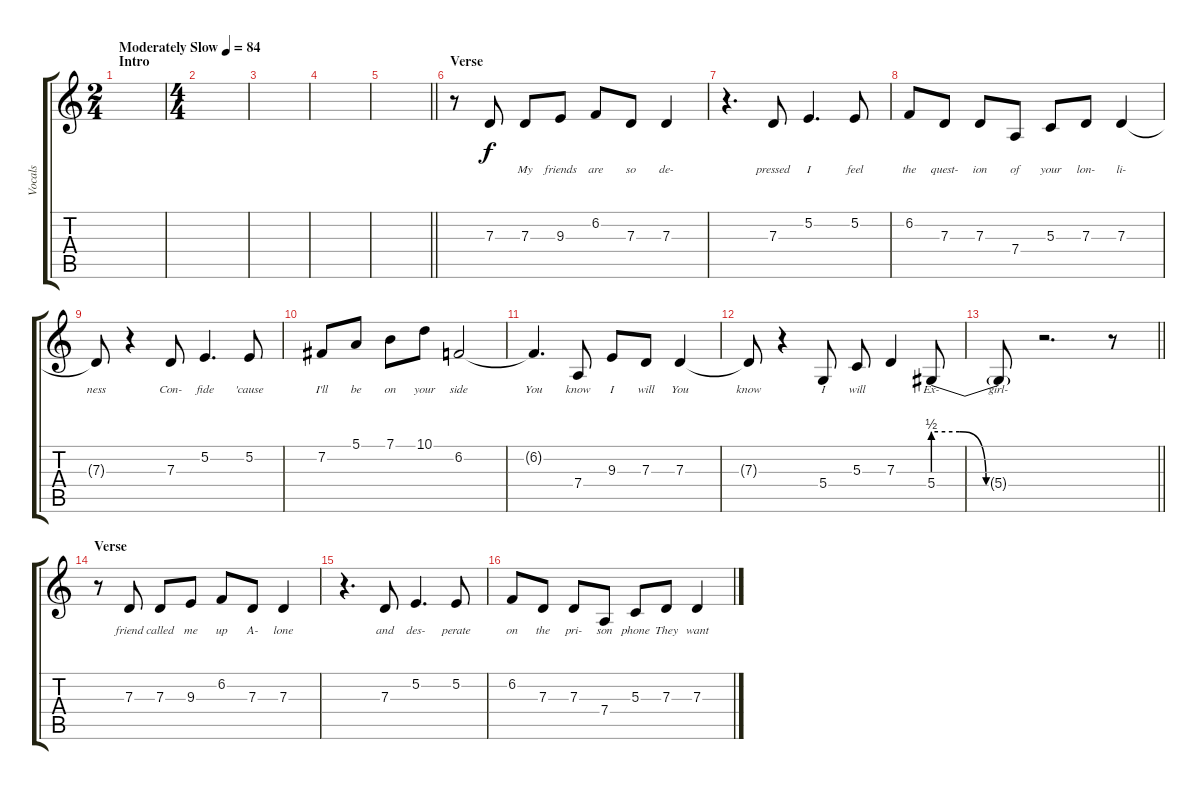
\track ("Vocals" "Vocals") {instrument tangoaccordion}
\staff {score tabs}
\tuning (E4 B3 G3 D3 A2 E2) {hide}
\ts (2 4)
\section ("" "Intro")
\tempo (84 "Moderately Slow")
\clef g2
\ks c
|
\ts (4 4)
|
|
|
\barLineRight lightlight
|
\section ("" "Verse")
r.8 7.3.8{lyrics (0 "") lyrics (1 "") lyrics (2 "") lyrics (3 "") lyrics (4 "")} 7.3.8{lyrics (0 "My") lyrics (1 "") lyrics (2 "") lyrics (3 "") lyrics (4 "")} 9.3.8{lyrics (0 "friends") lyrics (1 "") lyrics (2 "") lyrics (3 "") lyrics (4 "")} 6.2.8{lyrics (0 "are") lyrics (1 "") lyrics (2 "") lyrics (3 "") lyrics (4 "")} 7.3.8{lyrics (0 "so") lyrics (1 "") lyrics (2 "") lyrics (3 "") lyrics (4 "")} 7.3.4{lyrics (0 "de-") lyrics (1 "") lyrics (2 "") lyrics (3 "") lyrics (4 "")} |
r.4{d} 7.3.8{lyrics (0 "pressed") lyrics (1 "") lyrics (2 "") lyrics (3 "") lyrics (4 "")} 5.2.4{d lyrics (0 "I") lyrics (1 "") lyrics (2 "") lyrics (3 "") lyrics (4 "")} 5.2.8{lyrics (0 "feel") lyrics (1 "") lyrics (2 "") lyrics (3 "") lyrics (4 "")} |
6.2.8{lyrics (0 "the") lyrics (1 "") lyrics (2 "") lyrics (3 "") lyrics (4 "")} 7.3.8{lyrics (0 "quest-") lyrics (1 "") lyrics (2 "") lyrics (3 "") lyrics (4 "")} 7.3.8{lyrics (0 "ion") lyrics (1 "") lyrics (2 "") lyrics (3 "") lyrics (4 "")} 7.4.8{lyrics (0 "of") lyrics (1 "") lyrics (2 "") lyrics (3 "") lyrics (4 "")} 5.3.8{lyrics (0 "your") lyrics (1 "") lyrics (2 "") lyrics (3 "") lyrics (4 "")} 7.3.8{lyrics (0 "lon-") lyrics (1 "") lyrics (2 "") lyrics (3 "") lyrics (4 "")} 7.3.4{lyrics (0 "li-") lyrics (1 "") lyrics (2 "") lyrics (3 "") lyrics (4 "")} |
7.3{t}.8{lyrics (0 "ness") lyrics (1 "") lyrics (2 "") lyrics (3 "") lyrics (4 "")} r.4 7.3.8{lyrics (0 "Con-") lyrics (1 "") lyrics (2 "") lyrics (3 "") lyrics (4 "")} 5.2.4{d lyrics (0 "fide") lyrics (1 "") lyrics (2 "") lyrics (3 "") lyrics (4 "")} 5.2.8{lyrics (0 "'cause") lyrics (1 "") lyrics (2 "") lyrics (3 "") lyrics (4 "")} |
7.2.8{lyrics (0 "I'll") lyrics (1 "") lyrics (2 "") lyrics (3 "") lyrics (4 "")} 5.1.8{lyrics (0 "be") lyrics (1 "") lyrics (2 "") lyrics (3 "") lyrics (4 "")} 7.1.8{lyrics (0 "on") lyrics (1 "") lyrics (2 "") lyrics (3 "") lyrics (4 "")} 10.1.8{lyrics (0 "your") lyrics (1 "") lyrics (2 "") lyrics (3 "") lyrics (4 "")} 6.2.2{lyrics (0 "side") lyrics (1 "") lyrics (2 "") lyrics (3 "") lyrics (4 "")} |
6.2{t}.4{d lyrics (0 "You") lyrics (1 "") lyrics (2 "") lyrics (3 "") lyrics (4 "")} 7.4.8{lyrics (0 "know") lyrics (1 "") lyrics (2 "") lyrics (3 "") lyrics (4 "")} 9.3.8{lyrics (0 "I") lyrics (1 "") lyrics (2 "") lyrics (3 "") lyrics (4 "")} 7.3.8{lyrics (0 "will") lyrics (1 "") lyrics (2 "") lyrics (3 "") lyrics (4 "")} 7.3.4{lyrics (0 "You") lyrics (1 "") lyrics (2 "") lyrics (3 "") lyrics (4 "")} |
7.3{t}.8{lyrics (0 "know") lyrics (1 "") lyrics (2 "") lyrics (3 "") lyrics (4 "")} r.4 5.4.8{lyrics (0 "I") lyrics (1 "") lyrics (2 "") lyrics (3 "") lyrics (4 "")} 5.3.8{lyrics (0 "will") lyrics (1 "") lyrics (2 "") lyrics (3 "") lyrics (4 "")} 7.3.4{lyrics (0 "") lyrics (1 "") lyrics (2 "") lyrics (3 "") lyrics (4 "")} 5.4{be (custom 0 2 15 2 30 0 60 0)}.8{lyrics (0 "Ex-") lyrics (1 "") lyrics (2 "") lyrics (3 "") lyrics (4 "")} |
\barLineRight lightlight
5.4{t}.8{lyrics (0 "girl-") lyrics (1 "") lyrics (2 "") lyrics (3 "") lyrics (4 "")} r.2{d} r.8 |
\section ("" "Verse")
r.8 7.3.8{lyrics (0 "friend") lyrics (1 "") lyrics (2 "") lyrics (3 "") lyrics (4 "")} 7.3.8{lyrics (0 "called") lyrics (1 "") lyrics (2 "") lyrics (3 "") lyrics (4 "")} 9.3.8{lyrics (0 "me") lyrics (1 "") lyrics (2 "") lyrics (3 "") lyrics (4 "")} 6.2.8{lyrics (0 "up") lyrics (1 "") lyrics (2 "") lyrics (3 "") lyrics (4 "")} 7.3.8{lyrics (0 "A-") lyrics (1 "") lyrics (2 "") lyrics (3 "") lyrics (4 "")} 7.3.4{lyrics (0 "lone") lyrics (1 "") lyrics (2 "") lyrics (3 "") lyrics (4 "")} |
r.4{d} 7.3.8{lyrics (0 "and") lyrics (1 "") lyrics (2 "") lyrics (3 "") lyrics (4 "")} 5.2.4{d lyrics (0 "des-") lyrics (1 "") lyrics (2 "") lyrics (3 "") lyrics (4 "")} 5.2.8{lyrics (0 "perate") lyrics (1 "") lyrics (2 "") lyrics (3 "") lyrics (4 "")} |
6.2.8{lyrics (0 "on") lyrics (1 "") lyrics (2 "") lyrics (3 "") lyrics (4 "")} 7.3.8{lyrics (0 "the") lyrics (1 "") lyrics (2 "") lyrics (3 "") lyrics (4 "")} 7.3.8{lyrics (0 "pri-") lyrics (1 "") lyrics (2 "") lyrics (3 "") lyrics (4 "")} 7.4.8{lyrics (0 "son") lyrics (1 "") lyrics (2 "") lyrics (3 "") lyrics (4 "")} 5.3.8{lyrics (0 "phone") lyrics (1 "") lyrics (2 "") lyrics (3 "") lyrics (4 "")} 7.3.8{lyrics (0 "They") lyrics (1 "") lyrics (2 "") lyrics (3 "") lyrics (4 "")} 7.3.4{lyrics (0 "want") lyrics (1 "") lyrics (2 "") lyrics (3 "") lyrics (4 "")}
